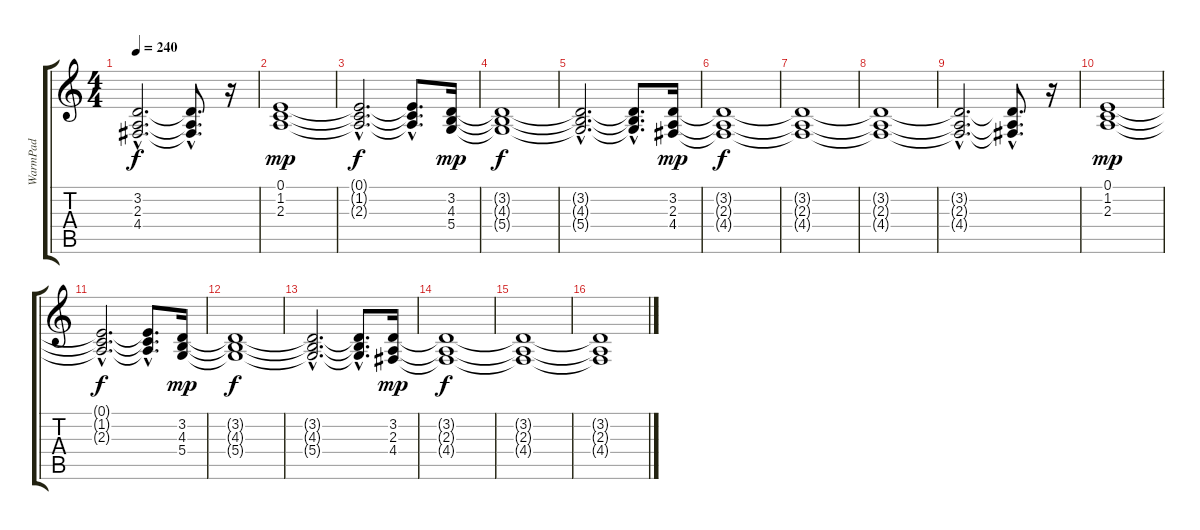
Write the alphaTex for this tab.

\track ("WarmPad" "WarmPad") {instrument pad2warm}
\staff {score tabs}
\tuning (E4 B3 G3 D3 A2 E2) {hide}
\ts (4 4)
\tempo 240
\clef g2
\ks c
(3.2{hac t} 2.3{hac t} 4.4{hac t}).2{d dy f} (3.2{hac t} 2.3{hac t} 4.4{hac t}).8{d} r.16 |
(0.1 1.2 2.3).1{dy mp} |
(0.1{hac t} 1.2{hac t} 2.3{hac t}).2{d dy f} (0.1{hac t} 1.2{hac t} 2.3{hac t}).8{d} (3.2 4.3 5.4).16{dy mp} |
(3.2{t} 4.3{t} 5.4{t}).1{dy f} |
(3.2{hac t} 4.3{hac t} 5.4{hac t}).2{d} (3.2{hac t} 4.3{hac t} 5.4{hac t}).8{d} (3.2 2.3 4.4).16{dy mp} |
(3.2{t} 2.3{t} 4.4{t}).1{dy f} |
(3.2{t} 2.3{t} 4.4{t}).1 |
(3.2{t} 2.3{t} 4.4{t}).1 |
(3.2{hac t} 2.3{hac t} 4.4{hac t}).2{d} (3.2{hac t} 2.3{hac t} 4.4{hac t}).8{d} r.16 |
(0.1 1.2 2.3).1{dy mp} |
(0.1{hac t} 1.2{hac t} 2.3{hac t}).2{d dy f} (0.1{hac t} 1.2{hac t} 2.3{hac t}).8{d} (3.2 4.3 5.4).16{dy mp} |
(3.2{t} 4.3{t} 5.4{t}).1{dy f} |
(3.2{hac t} 4.3{hac t} 5.4{hac t}).2{d} (3.2{hac t} 4.3{hac t} 5.4{hac t}).8{d} (3.2 2.3 4.4).16{dy mp} |
(3.2{t} 2.3{t} 4.4{t}).1{dy f} |
(3.2{t} 2.3{t} 4.4{t}).1 |
(3.2{t} 2.3{t} 4.4{t}).1
